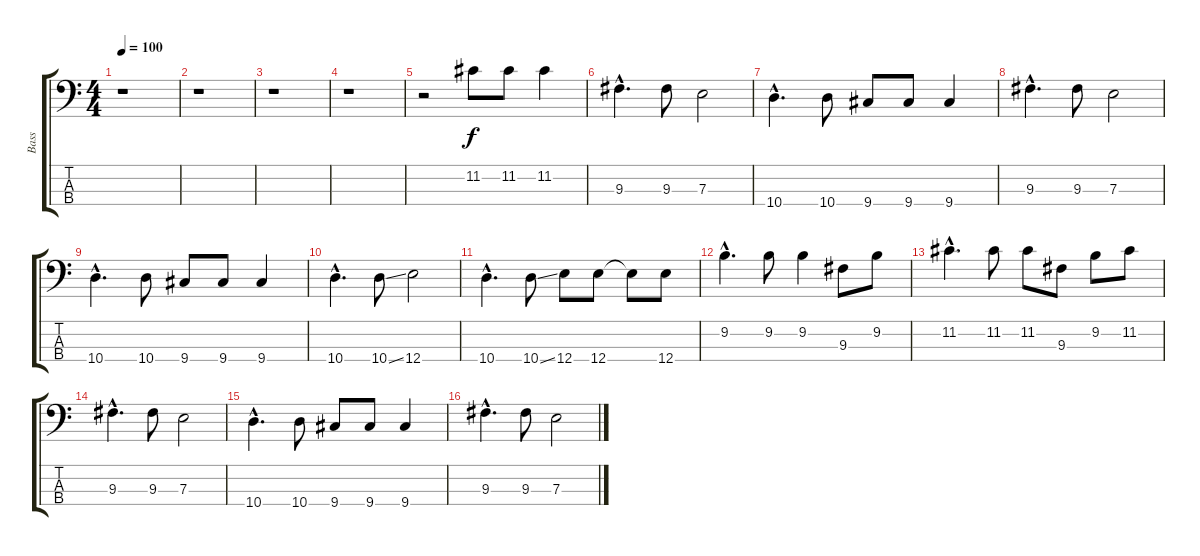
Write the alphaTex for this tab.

\track ("Bass" "Bass") {instrument electricbasspick}
\staff {score tabs}
\tuning (G2 D2 A1 E1) {hide}
\ts (4 4)
\tempo 100
\clef f4
\ks c
r.1{dy f instrument electricbasspick} |
r.1 |
r.1 |
r.1 |
r.2 11.2.8 11.2.8 11.2.4 |
9.3{hac}.4{d} 9.3.8 7.3.2 |
10.4{hac}.4{d} 10.4.8 9.4.8 9.4.8 9.4.4 |
9.3{hac}.4{d} 9.3.8 7.3.2 |
10.4{hac}.4{d} 10.4.8 9.4.8 9.4.8 9.4.4 |
10.4{hac}.4{d} 10.4{ss}.8 12.4.2 |
10.4{hac}.4{d} 10.4{ss}.8 12.4.8 12.4.8 12.4{t}.8 12.4.8 |
9.2{hac}.4{d} 9.2.8 9.2.4 9.3.8 9.2.8 |
11.2{hac}.4{d} 11.2.8 11.2.8 9.3.8 9.2.8 11.2.8 |
9.3{hac}.4{d} 9.3.8 7.3.2 |
10.4{hac}.4{d} 10.4.8 9.4.8 9.4.8 9.4.4 |
9.3{hac}.4{d} 9.3.8 7.3.2
